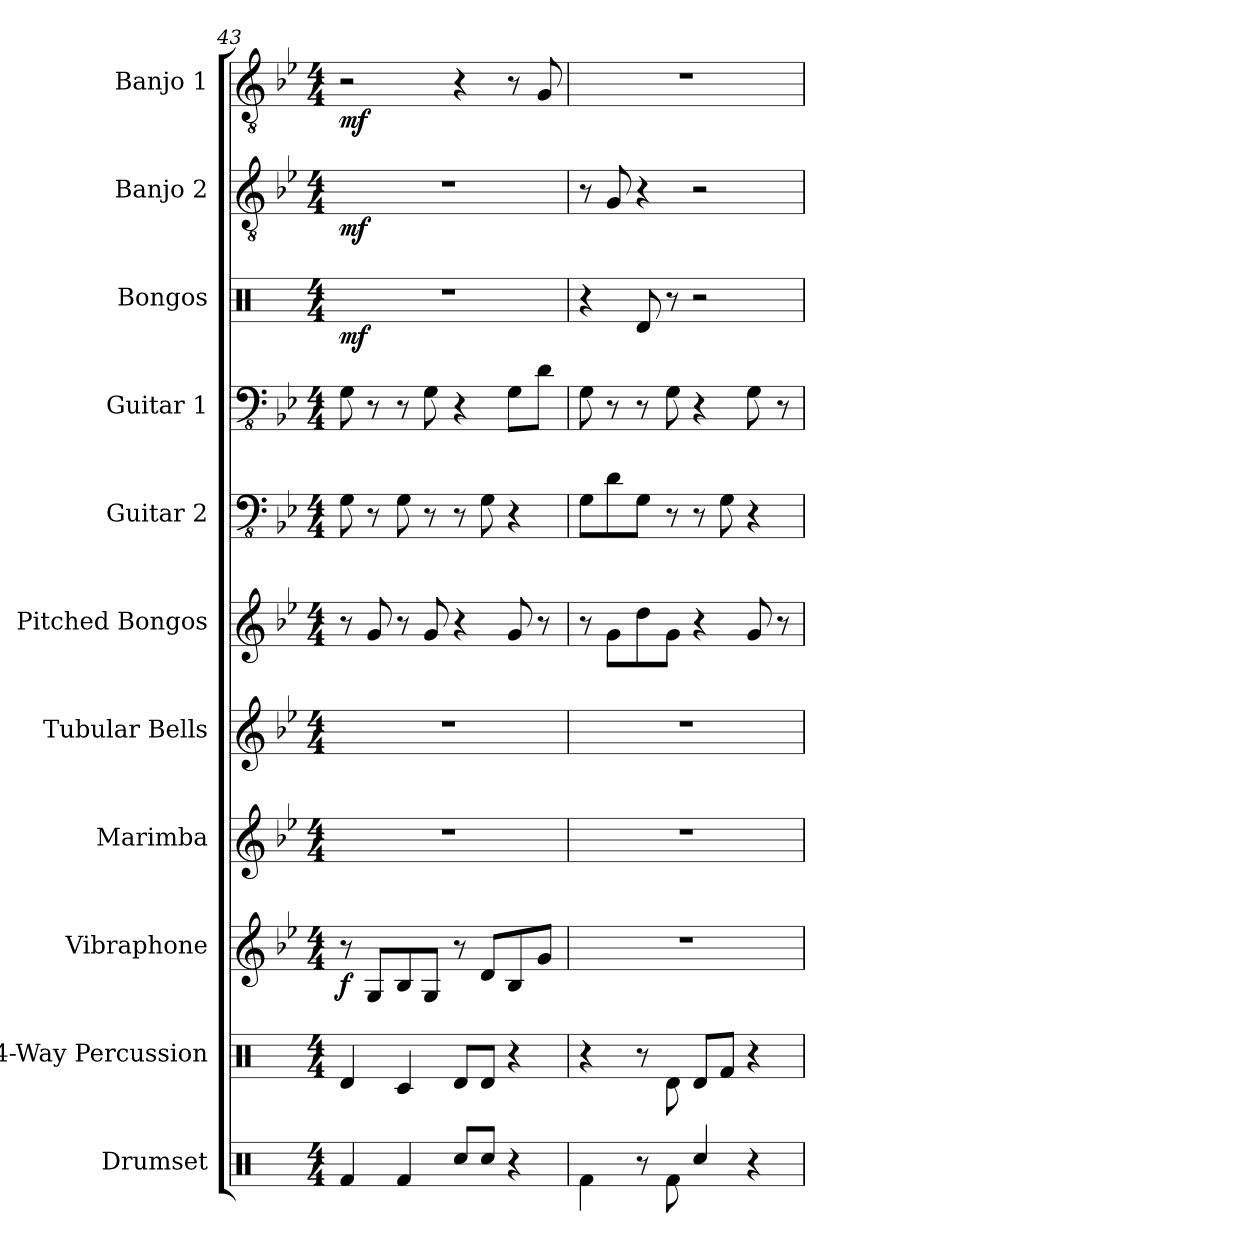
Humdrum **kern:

**kern	**kern	**kern	**dynam	**kern	**kern	**kern	**kern	**kern	**kern	**dynam	**kern	**dynam	**kern	**dynam
*part11	*part10	*part9	*part9	*part8	*part7	*part6	*part5	*part4	*part3	*part3	*part2	*part2	*part1	*part1
*staff11	*staff10	*staff9	*staff9	*staff8	*staff7	*staff6	*staff5	*staff4	*staff3	*staff3	*staff2	*staff2	*staff1	*staff1
*I"Drumset	*I"4-Way Percussion	*I"Vibraphone	*	*I"Marimba	*I"Tubular Bells	*I"Pitched Bongos	*I"Guitar 2	*I"Guitar 1	*I"Bongos	*	*I"Banjo 2	*	*I"Banjo 1	*
*I'Drs.	*I'4 Prc.	*I'Vib.	*	*I'Mrm.	*I'Bells	*	*	*	*	*	*I'Banjo	*	*	*
*clefX	*clefX	*clefG2	*	*clefG2	*clefG2	*clefG2	*clefFv4	*clefFv4	*clefX	*	*clefGv2	*	*clefGv2	*
*k[]	*k[]	*k[b-e-]	*	*k[b-e-]	*k[b-e-]	*k[b-e-]	*k[b-e-]	*k[b-e-]	*k[]	*	*k[b-e-]	*	*k[b-e-]	*
*M4/4	*M4/4	*M4/4	*	*M4/4	*M4/4	*M4/4	*M4/4	*M4/4	*M4/4	*	*M4/4	*	*M4/4	*
=43	=43	=43	=43	=43	=43	=43	=43	=43	=43	=43	=43	=43	=43	=43
!	!	!	!LO:DY:b	!	!	!	!	!	!	!LO:DY:b	!	!LO:DY:b	!	!LO:DY:b
4Rf/	4Rd/	8r	f	1r	1r	8r	8GG\	8GG\	1r	mf	1r	mf	2r	mf
.	.	8G/L	.	.	.	8g/	8r	8r	.	.	.	.	.	.
4Rf/	4Rc/	8B-/	.	.	.	8r	8GG\	8r	.	.	.	.	.	.
.	.	8G/J	.	.	.	8g/	8r	8GG\	.	.	.	.	.	.
8Rcc/L	8Rd/L	8r	.	.	.	4r	8r	4r	.	.	.	.	4r	.
8Rcc/J	8Rd/J	8d/L	.	.	.	.	8GG\	.	.	.	.	.	.	.
4r	4r	8B-/	.	.	.	8g/	4r	8GG\L	.	.	.	.	8r	.
.	.	8g/J	.	.	.	8r	.	8D\J	.	.	.	.	8G/	.
=44	=44	=44	=44	=44	=44	=44	=44	=44	=44	=44	=44	=44	=44	=44
4Rf\	4r	1r	.	1r	1r	8r	8GG\L	8GG\	4r	.	8r	.	1r	.
.	.	.	.	.	.	8g\L	8D\	8r	.	.	8G/	.	.	.
8r	8r	.	.	.	.	8dd\	8GG\J	8r	8Rd/	.	4r	.	.	.
8Rf\	8Rd\	.	.	.	.	8g\J	8r	8GG\	8r	.	.	.	.	.
4Rcc/	8Rd/L	.	.	.	.	4r	8r	4r	2r	.	2r	.	.	.
.	8Rf/J	.	.	.	.	.	8GG\	.	.	.	.	.	.	.
4r	4r	.	.	.	.	8g/	4r	8GG\	.	.	.	.	.	.
.	.	.	.	.	.	8r	.	8r	.	.	.	.	.	.
=	=	=	=	=	=	=	=	=	=	=	=	=	=	=
*-	*-	*-	*-	*-	*-	*-	*-	*-	*-	*-	*-	*-	*-	*-
